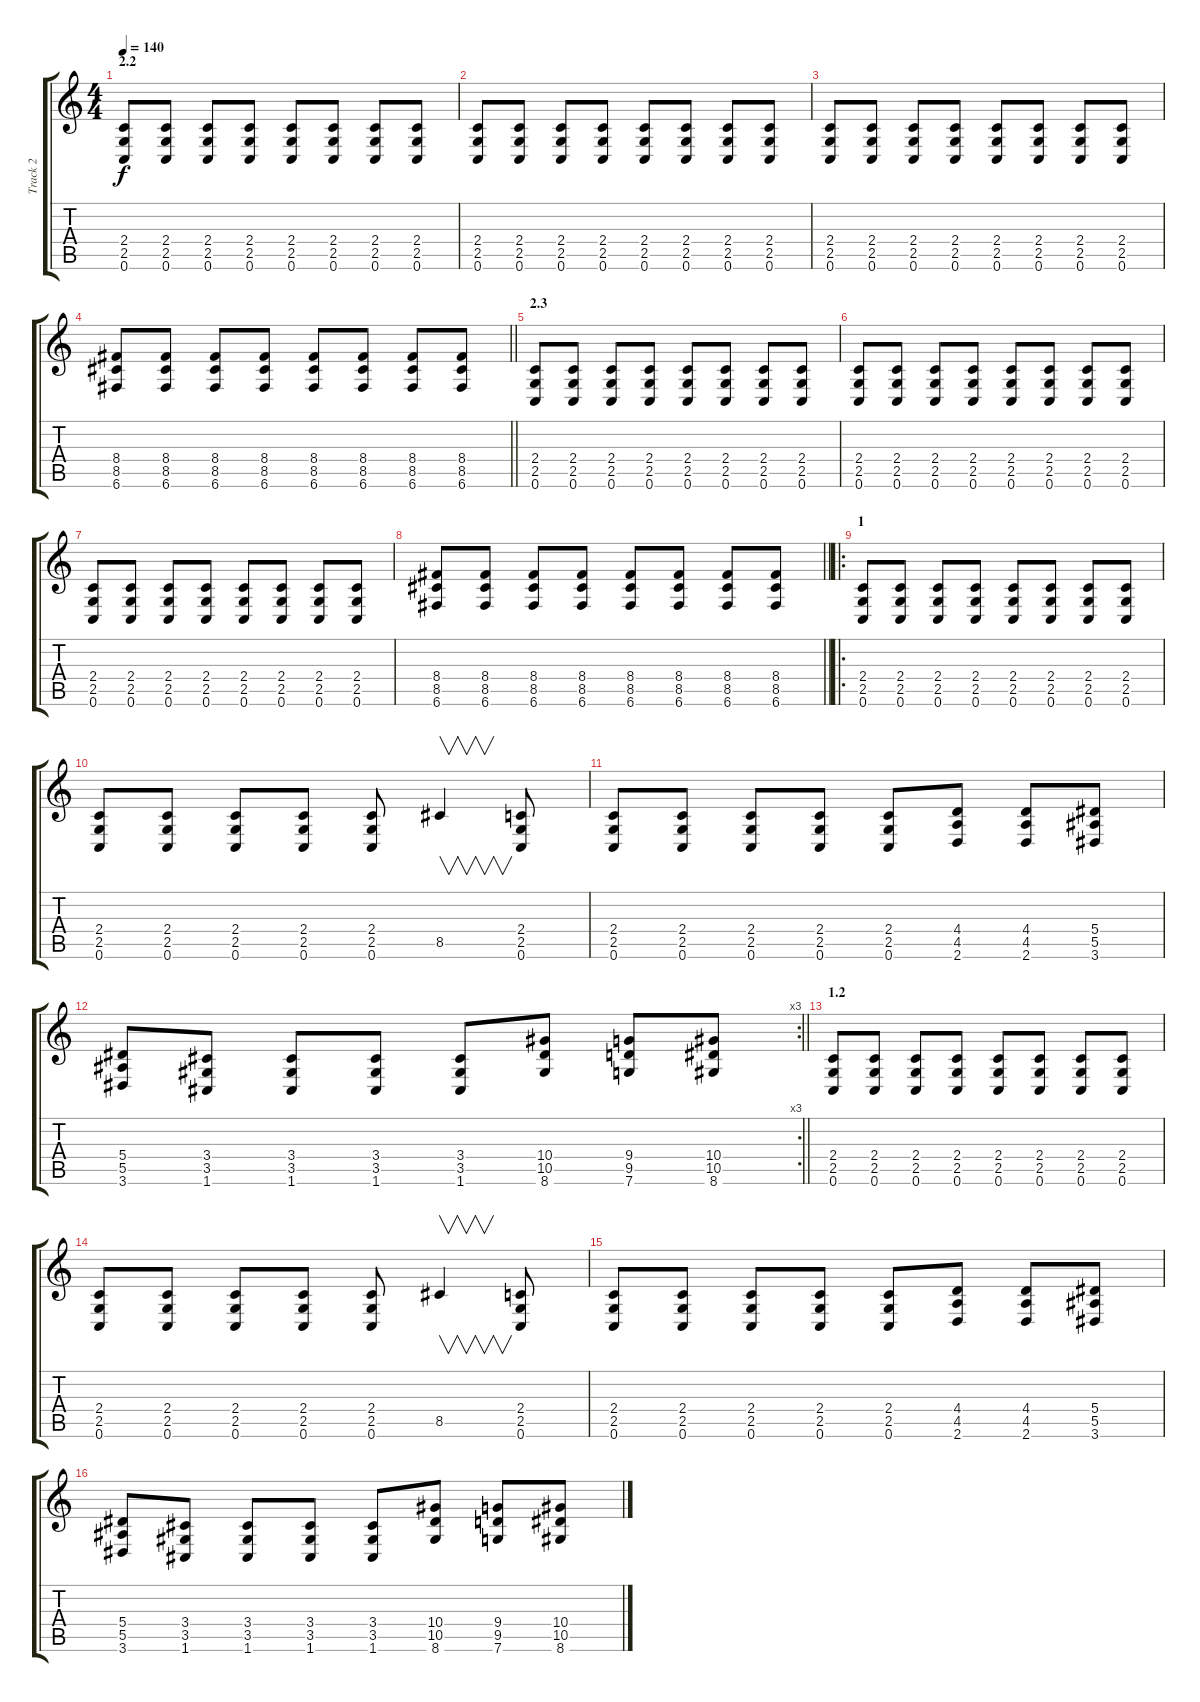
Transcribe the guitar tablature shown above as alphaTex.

\track ("Track 2" "Track 2") {instrument distortionguitar}
\staff {score tabs}
\tuning (C4 G3 Eb3 Bb2 F2 C2) {hide}
\ts (4 4)
\section ("" "2.2")
\tempo 140
\clef g2
\ks c
(2.4 2.5 0.6).8{dy f} (2.4 2.5 0.6).8 (2.4 2.5 0.6).8 (2.4 2.5 0.6).8 (2.4 2.5 0.6).8 (2.4 2.5 0.6).8 (2.4 2.5 0.6).8 (2.4 2.5 0.6).8 |
(2.4 2.5 0.6).8 (2.4 2.5 0.6).8 (2.4 2.5 0.6).8 (2.4 2.5 0.6).8 (2.4 2.5 0.6).8 (2.4 2.5 0.6).8 (2.4 2.5 0.6).8 (2.4 2.5 0.6).8 |
(2.4 2.5 0.6).8 (2.4 2.5 0.6).8 (2.4 2.5 0.6).8 (2.4 2.5 0.6).8 (2.4 2.5 0.6).8 (2.4 2.5 0.6).8 (2.4 2.5 0.6).8 (2.4 2.5 0.6).8 |
\barLineRight lightlight
(8.4 8.5 6.6).8 (8.4 8.5 6.6).8 (8.4 8.5 6.6).8 (8.4 8.5 6.6).8 (8.4 8.5 6.6).8 (8.4 8.5 6.6).8 (8.4 8.5 6.6).8 (8.4 8.5 6.6).8 |
\section ("" "2.3")
(2.4 2.5 0.6).8 (2.4 2.5 0.6).8 (2.4 2.5 0.6).8 (2.4 2.5 0.6).8 (2.4 2.5 0.6).8 (2.4 2.5 0.6).8 (2.4 2.5 0.6).8 (2.4 2.5 0.6).8 |
(2.4 2.5 0.6).8 (2.4 2.5 0.6).8 (2.4 2.5 0.6).8 (2.4 2.5 0.6).8 (2.4 2.5 0.6).8 (2.4 2.5 0.6).8 (2.4 2.5 0.6).8 (2.4 2.5 0.6).8 |
(2.4 2.5 0.6).8 (2.4 2.5 0.6).8 (2.4 2.5 0.6).8 (2.4 2.5 0.6).8 (2.4 2.5 0.6).8 (2.4 2.5 0.6).8 (2.4 2.5 0.6).8 (2.4 2.5 0.6).8 |
\barLineRight lightlight
(8.4 8.5 6.6).8 (8.4 8.5 6.6).8 (8.4 8.5 6.6).8 (8.4 8.5 6.6).8 (8.4 8.5 6.6).8 (8.4 8.5 6.6).8 (8.4 8.5 6.6).8 (8.4 8.5 6.6).8 |
\ro
\section ("" "1")
(2.4 2.5 0.6).8 (2.4 2.5 0.6).8 (2.4 2.5 0.6).8 (2.4 2.5 0.6).8 (2.4 2.5 0.6).8 (2.4 2.5 0.6).8 (2.4 2.5 0.6).8 (2.4 2.5 0.6).8 |
(2.4 2.5 0.6).8 (2.4 2.5 0.6).8 (2.4 2.5 0.6).8 (2.4 2.5 0.6).8 (2.4 2.5 0.6).8 8.5.4{v} (2.4 2.5 0.6).8 |
(2.4 2.5 0.6).8 (2.4 2.5 0.6).8 (2.4 2.5 0.6).8 (2.4 2.5 0.6).8 (2.4 2.5 0.6).8 (4.4 4.5 2.6).8 (4.4 4.5 2.6).8 (5.4 5.5 3.6).8 |
\rc 3
\barLineRight lightlight
(5.4 5.5 3.6).8 (3.4 3.5 1.6).8 (3.4 3.5 1.6).8 (3.4 3.5 1.6).8 (3.4 3.5 1.6).8 (10.4 10.5 8.6).8 (9.4 9.5 7.6).8 (10.4 10.5 8.6).8 |
\section ("" "1.2")
(2.4 2.5 0.6).8 (2.4 2.5 0.6).8 (2.4 2.5 0.6).8 (2.4 2.5 0.6).8 (2.4 2.5 0.6).8 (2.4 2.5 0.6).8 (2.4 2.5 0.6).8 (2.4 2.5 0.6).8 |
(2.4 2.5 0.6).8 (2.4 2.5 0.6).8 (2.4 2.5 0.6).8 (2.4 2.5 0.6).8 (2.4 2.5 0.6).8 8.5.4{v} (2.4 2.5 0.6).8 |
(2.4 2.5 0.6).8 (2.4 2.5 0.6).8 (2.4 2.5 0.6).8 (2.4 2.5 0.6).8 (2.4 2.5 0.6).8 (4.4 4.5 2.6).8 (4.4 4.5 2.6).8 (5.4 5.5 3.6).8 |
(5.4 5.5 3.6).8 (3.4 3.5 1.6).8 (3.4 3.5 1.6).8 (3.4 3.5 1.6).8 (3.4 3.5 1.6).8 (10.4 10.5 8.6).8 (9.4 9.5 7.6).8 (10.4 10.5 8.6).8
